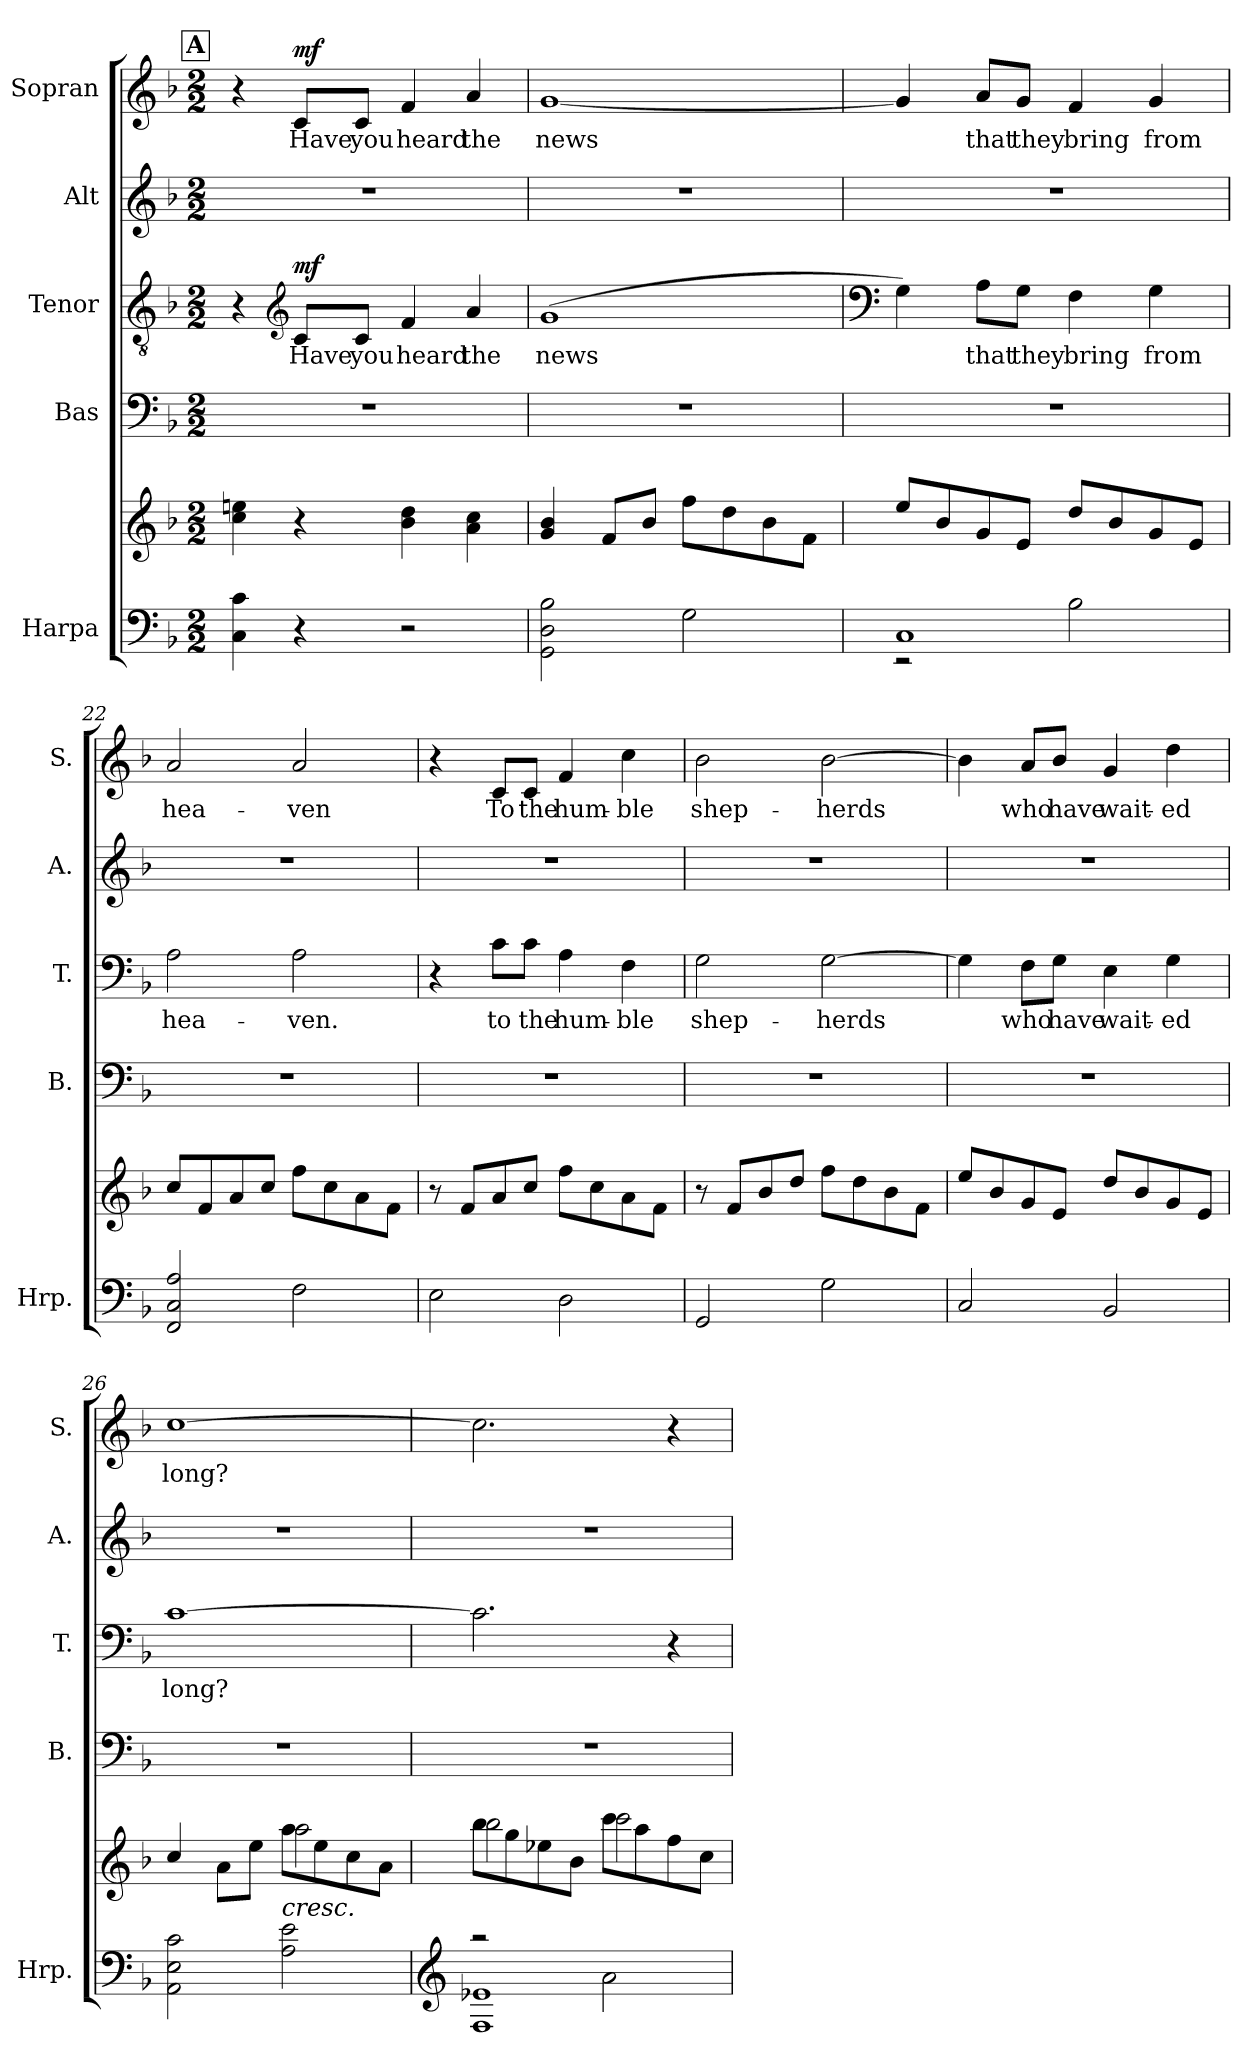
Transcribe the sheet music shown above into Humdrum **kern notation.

**kern	**kern	**kern	**kern	**text	**dynam	**kern	**kern	**text	**dynam
*part5	*part5	*part4	*part3	*part3	*part3	*part2	*part1	*part1	*part1
*staff6	*staff5	*staff4	*staff3	*staff3	*staff3	*staff2	*staff1	*staff1	*staff1
*I"Harpa	*	*I"Bas	*I"Tenor	*	*	*I"Alt	*I"Sopran	*	*
*I'Hrp.	*	*I'B.	*I'T.	*	*	*I'A.	*I'S.	*	*
*clefF4	*clefG2	*clefF4	*clefGv2	*	*	*clefG2	*clefG2	*	*
*k[b-]	*k[b-]	*k[b-]	*k[b-]	*	*	*k[b-]	*k[b-]	*	*
*M2/2	*M2/2	*M2/2	*M2/2	*	*	*M2/2	*M2/2	*	*
!!LO:REH:place=s1:a:B:fs=14:t=A
=19	=19	=19	=19	=19	=19	=19	=19	=19	=19
4C\ 4c\	4cc\ 4een\	1r	4r	.	.	1r	4r	.	.
*	*	*	*clefG2	*	*	*	*	*	*
!	!	!	!	!LO:LY:b	!LO:DY:a	!	!	!LO:LY:b	!LO:DY:a
4r	4r	.	8c/L	Have	mf	.	8c/L	Have	mf
!	!	!	!	!LO:LY:b	!	!	!	!LO:LY:b	!
.	.	.	8c/J	you	.	.	8c/J	you	.
!	!	!	!	!LO:LY:b	!	!	!	!LO:LY:b	!
2r	4b-\ 4dd\	.	4f/	heard	.	.	4f/	heard	.
!	!	!	!	!LO:LY:b	!	!	!	!LO:LY:b	!
.	4a\ 4cc\	.	4a/	the	.	.	4a/	the	.
=20	=20	=20	=20	=20	=20	=20	=20	=20	=20
!	!	!	!	!LO:LY:b	!	!	!	!LO:LY:b	!
2GG\ 2D\ 2B-\	4g/ 4b-/	1r	(1g	news	.	1r	[1g	news	.
.	8f/L	.	.	.	.	.	.	.	.
.	8b-/J	.	.	.	.	.	.	.	.
2G\	8ff\L	.	.	.	.	.	.	.	.
.	8dd\	.	.	.	.	.	.	.	.
.	8b-\	.	.	.	.	.	.	.	.
.	8f\J	.	.	.	.	.	.	.	.
!!LO:LB:g=z
=21	=21	=21	=21	=21	=21	=21	=21	=21	=21
*	*	*	*clefF4	*	*	*	*	*	*
*^	*	*	*	*	*	*	*	*	*
1C	2r	8ee/L	1r	4G\)	.	.	1r	4g/]	.	.
.	.	8b-/	.	.	.	.	.	.	.	.
!	!	!	!	!	!LO:LY:b	!	!	!	!LO:LY:b	!
.	.	8g/	.	8A\L	that	.	.	8a/L	that	.
!	!	!	!	!	!LO:LY:b	!	!	!	!LO:LY:b	!
.	.	8e/J	.	8G\J	they	.	.	8g/J	they	.
!	!	!	!	!	!LO:LY:b	!	!	!	!LO:LY:b	!
.	2B-\	8dd/L	.	4F\	bring	.	.	4f/	bring	.
.	.	8b-/	.	.	.	.	.	.	.	.
!	!	!	!	!	!LO:LY:b	!	!	!	!LO:LY:b	!
.	.	8g/	.	4G\	from	.	.	4g/	from	.
.	.	8e/J	.	.	.	.	.	.	.	.
*v	*v	*	*	*	*	*	*	*	*	*
=22	=22	=22	=22	=22	=22	=22	=22	=22	=22
!	!	!	!	!LO:LY:b	!	!	!	!LO:LY:b	!
2FF/ 2C/ 2A/	8cc/L	1r	2A\	hea-	.	1r	2a/	hea-	.
.	8f/	.	.	.	.	.	.	.	.
.	8a/	.	.	.	.	.	.	.	.
.	8cc/J	.	.	.	.	.	.	.	.
!	!	!	!	!LO:LY:b	!	!	!	!LO:LY:b	!
2F\	8ff\L	.	2A\	-ven.	.	.	2a/	-ven	.
.	8cc\	.	.	.	.	.	.	.	.
.	8a\	.	.	.	.	.	.	.	.
.	8f\J	.	.	.	.	.	.	.	.
=23	=23	=23	=23	=23	=23	=23	=23	=23	=23
2E\	8r	1r	4r	.	.	1r	4r	.	.
.	8f/L	.	.	.	.	.	.	.	.
!	!	!	!	!LO:LY:b	!	!	!	!LO:LY:b	!
.	8a/	.	8c\L	to	.	.	8c/L	To	.
!	!	!	!	!LO:LY:b	!	!	!	!LO:LY:b	!
.	8cc/J	.	8c\J	the	.	.	8c/J	the	.
!	!	!	!	!LO:LY:b	!	!	!	!LO:LY:b	!
2D\	8ff\L	.	4A\	hum-	.	.	4f/	hum-	.
.	8cc\	.	.	.	.	.	.	.	.
!	!	!	!	!LO:LY:b	!	!	!	!LO:LY:b	!
.	8a\	.	4F\	-ble	.	.	4cc\	-ble	.
.	8f\J	.	.	.	.	.	.	.	.
=24	=24	=24	=24	=24	=24	=24	=24	=24	=24
!	!	!	!	!LO:LY:b	!	!	!	!LO:LY:b	!
2GG/	8r	1r	2G\	shep-	.	1r	2b-\	shep-	.
.	8f/L	.	.	.	.	.	.	.	.
.	8b-/	.	.	.	.	.	.	.	.
.	8dd/J	.	.	.	.	.	.	.	.
!	!	!	!	!LO:LY:b	!	!	!	!LO:LY:b	!
2G\	8ff\L	.	[2G\	-herds	.	.	[2b-\	-herds	.
.	8dd\	.	.	.	.	.	.	.	.
.	8b-\	.	.	.	.	.	.	.	.
.	8f\J	.	.	.	.	.	.	.	.
!!LO:PB:g=z
=25	=25	=25	=25	=25	=25	=25	=25	=25	=25
2C/	8ee/L	1r	4G\]	.	.	1r	4b-\]	.	.
.	8b-/	.	.	.	.	.	.	.	.
!	!	!	!	!LO:LY:b	!	!	!	!LO:LY:b	!
.	8g/	.	8F\L	who	.	.	8a/L	who	.
!	!	!	!	!LO:LY:b	!	!	!	!LO:LY:b	!
.	8e/J	.	8G\J	have	.	.	8b-/J	have	.
!	!	!	!	!LO:LY:b	!	!	!	!LO:LY:b	!
2BB-/	8dd/L	.	4E\	wait-	.	.	4g/	wait-	.
.	8b-/	.	.	.	.	.	.	.	.
!	!	!	!	!LO:LY:b	!	!	!	!LO:LY:b	!
.	8g/	.	4G\	-ed	.	.	4dd\	-ed	.
.	8e/J	.	.	.	.	.	.	.	.
=26	=26	=26	=26	=26	=26	=26	=26	=26	=26
*	*^	*	*	*	*	*	*	*	*
!	!	!	!	!	!LO:LY:b	!	!	!	!LO:LY:b	!
2AA\ 2E\ 2c\	4cc/	2ryy	1r	[1c	long?	.	1r	[1cc	long?	.
.	8a\L	.	.	.	.	.	.	.	.	.
.	8ee\J	.	.	.	.	.	.	.	.	.
!LO:TX:a:i:t=cresc.	!	!	!	!	!	!	!	!	!	!
2A\ 2e\	8aa\L	2aa\	.	.	.	.	.	.	.	.
.	8ee\	.	.	.	.	.	.	.	.	.
.	8cc\	.	.	.	.	.	.	.	.	.
.	8a\J	.	.	.	.	.	.	.	.	.
=27	=27	=27	=27	=27	=27	=27	=27	=27	=27	=27
*clefG2	*	*	*	*	*	*	*	*	*	*
*^	*	*	*	*	*	*	*	*	*	*
1F 1e-X	2raa	8bb-\L	2bb-\	1r	2.c\]	.	.	1r	2.cc\]	.	.
.	.	8gg\	.	.	.	.	.	.	.	.	.
.	.	8ee-X\	.	.	.	.	.	.	.	.	.
.	.	8b-\J	.	.	.	.	.	.	.	.	.
.	2a\	8ccc\L	2ccc\	.	.	.	.	.	.	.	.
.	.	8aa\	.	.	.	.	.	.	.	.	.
.	.	8ff\	.	.	4r	.	.	.	4r	.	.
.	.	8cc\J	.	.	.	.	.	.	.	.	.
*v	*v	*	*	*	*	*	*	*	*	*	*
*	*v	*v	*	*	*	*	*	*	*	*
=	=	=	=	=	=	=	=	=	=
*-	*-	*-	*-	*-	*-	*-	*-	*-	*-
